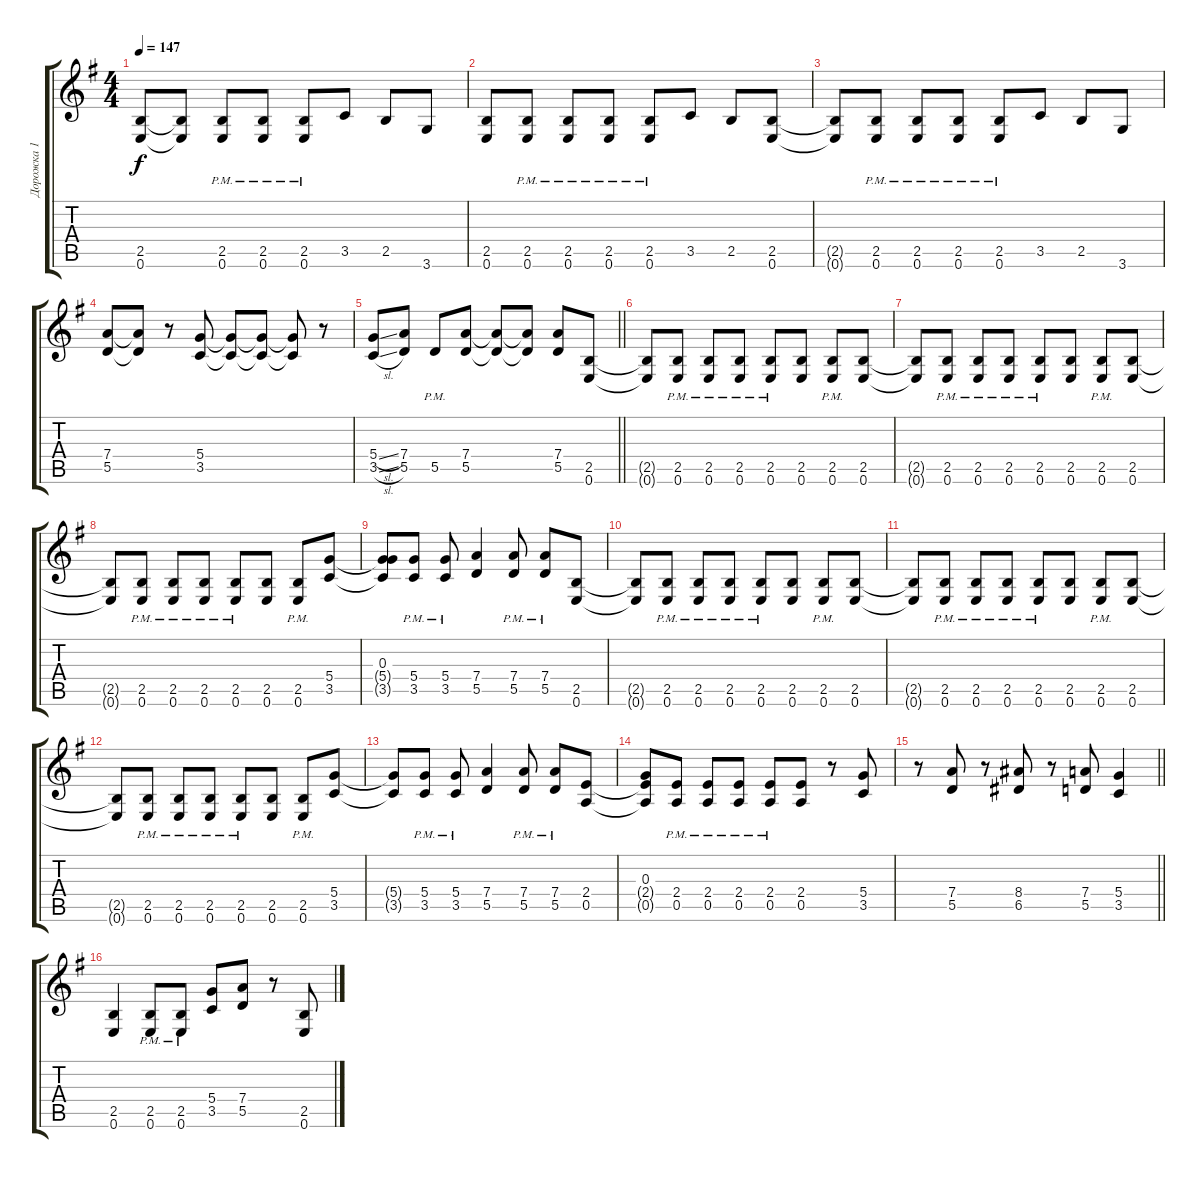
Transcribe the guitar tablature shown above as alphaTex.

\track ("Дорожка 1" "Дорожка 1") {instrument overdrivenguitar}
\staff {score tabs}
\tuning (E4 B3 G3 D3 A2 E2) {hide}
\ts (4 4)
\tempo 147
\clef g2
\ks eminor
(2.5 0.6).8{dy f} (2.5{t} 0.6{t}).8 (2.5{pm} 0.6{pm}).8 (2.5{pm} 0.6{pm}).8 (2.5{pm} 0.6{pm}).8 3.5.8 2.5.8 3.6.8 |
(2.5 0.6).8 (2.5{pm} 0.6{pm}).8 (2.5{pm} 0.6{pm}).8 (2.5{pm} 0.6{pm}).8 (2.5{pm} 0.6{pm}).8 3.5.8 2.5.8 (2.5 0.6).8 |
(2.5{t} 0.6{t}).8 (2.5{pm} 0.6{pm}).8 (2.5{pm} 0.6{pm}).8 (2.5{pm} 0.6{pm}).8 (2.5{pm} 0.6{pm}).8 3.5.8 2.5.8 3.6.8 |
(7.4 5.5).8 (7.4{t} 5.5{t}).8 r.8 (5.4 3.5).8 (5.4{t} 3.5{t}).8 (5.4{t} 3.5{t}).8 (5.4{t} 3.5{t}).8 r.8 |
\barLineRight lightlight
(5.4{sl} 3.5{sl}).8 (7.4 5.5).8 5.5{pm}.8 (7.4 5.5).8 (7.4{t} 5.5{t}).8 (7.4{t} 5.5{t}).8 (7.4 5.5).8 (2.5 0.6).8 |
(2.5{t} 0.6{t}).8 (2.5{pm} 0.6{pm}).8 (2.5{pm} 0.6{pm}).8 (2.5{pm} 0.6{pm}).8 (2.5{pm} 0.6{pm}).8 (2.5 0.6).8 (2.5{pm} 0.6{pm}).8 (2.5 0.6).8 |
(2.5{t} 0.6{t}).8 (2.5{pm} 0.6{pm}).8 (2.5{pm} 0.6{pm}).8 (2.5{pm} 0.6{pm}).8 (2.5{pm} 0.6{pm}).8 (2.5 0.6).8 (2.5{pm} 0.6{pm}).8 (2.5 0.6).8 |
(2.5{t} 0.6{t}).8 (2.5{pm} 0.6{pm}).8 (2.5{pm} 0.6{pm}).8 (2.5{pm} 0.6{pm}).8 (2.5{pm} 0.6{pm}).8 (2.5 0.6).8 (2.5{pm} 0.6{pm}).8 (5.4 3.5).8 |
(0.3 5.4{t} 3.5{t}).8 (5.4{pm} 3.5{pm}).8 (5.4{pm} 3.5{pm}).8 (7.4 5.5).4 (7.4{pm} 5.5{pm}).8 (7.4{pm} 5.5{pm}).8 (2.5 0.6).8 |
(2.5{t} 0.6{t}).8 (2.5{pm} 0.6{pm}).8 (2.5{pm} 0.6{pm}).8 (2.5{pm} 0.6{pm}).8 (2.5{pm} 0.6{pm}).8 (2.5 0.6).8 (2.5{pm} 0.6{pm}).8 (2.5 0.6).8 |
(2.5{t} 0.6{t}).8 (2.5{pm} 0.6{pm}).8 (2.5{pm} 0.6{pm}).8 (2.5{pm} 0.6{pm}).8 (2.5{pm} 0.6{pm}).8 (2.5 0.6).8 (2.5{pm} 0.6{pm}).8 (2.5 0.6).8 |
(2.5{t} 0.6{t}).8 (2.5{pm} 0.6{pm}).8 (2.5{pm} 0.6{pm}).8 (2.5{pm} 0.6{pm}).8 (2.5{pm} 0.6{pm}).8 (2.5 0.6).8 (2.5{pm} 0.6{pm}).8 (5.4 3.5).8 |
(5.4{t} 3.5{t}).8 (5.4{pm} 3.5{pm}).8 (5.4{pm} 3.5{pm}).8 (7.4 5.5).4 (7.4{pm} 5.5{pm}).8 (7.4{pm} 5.5{pm}).8 (2.4 0.5).8 |
(0.3 2.4{t} 0.5{t}).8 (2.4{pm} 0.5{pm}).8 (2.4{pm} 0.5{pm}).8 (2.4{pm} 0.5{pm}).8 (2.4{pm} 0.5{pm}).8 (2.4 0.5).8 r.8 (5.4 3.5).8 |
\barLineRight lightlight
r.8 (7.4 5.5).8 r.8 (8.4 6.5).8 r.8 (7.4 5.5).8 (5.4 3.5).4 |
(2.5 0.6).4 (2.5{pm} 0.6{pm}).8 (2.5{pm} 0.6{pm}).8 (5.4 3.5).8 (7.4 5.5).8 r.8 (2.5 0.6).8
